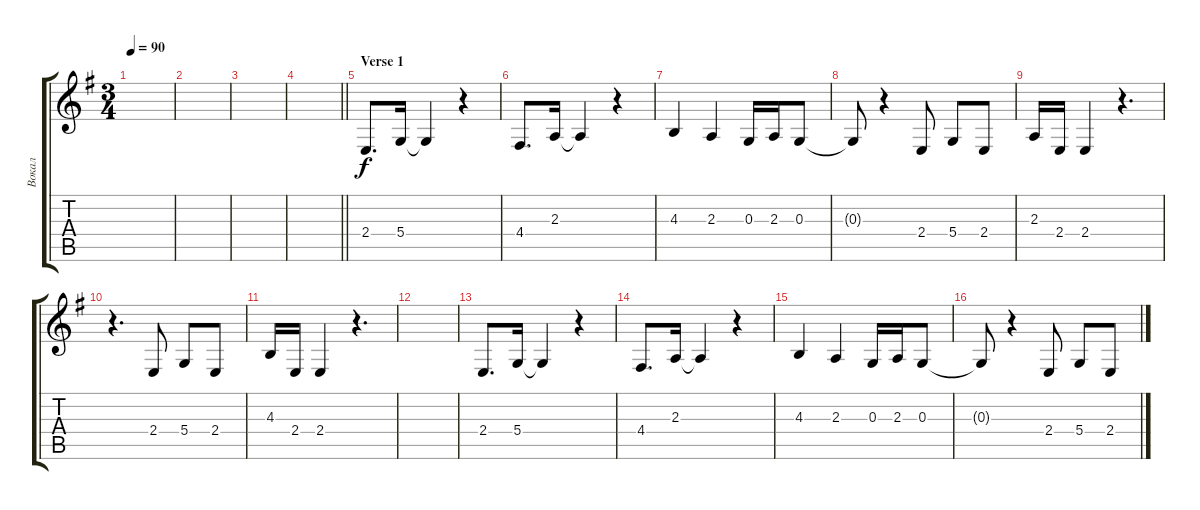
\track ("Вокал" "Вокал") {instrument trumpet}
\staff {score tabs}
\tuning (E4 B3 G3 D3 A2 E2) {hide}
\ts (3 4)
\tempo 90
\clef g2
\ks eminor
|
|
|
\barLineRight lightlight
|
\section ("" "Verse 1")
2.4.8{d} 5.4.16 5.4{t}.4 r.4 |
4.4.8{d} 2.3.16 2.3{t}.4 r.4 |
4.3.4 2.3.4 0.3.16 2.3.16 0.3.8 |
0.3{t}.8 r.4 2.4.8 5.4.8 2.4.8 |
2.3.16 2.4.16 2.4.4 r.4{d} |
r.4{d} 2.4.8 5.4.8 2.4.8 |
4.3.16 2.4.16 2.4.4 r.4{d} |
|
2.4.8{d} 5.4.16 5.4{t}.4 r.4 |
4.4.8{d} 2.3.16 2.3{t}.4 r.4 |
4.3.4 2.3.4 0.3.16 2.3.16 0.3.8 |
0.3{t}.8 r.4 2.4.8 5.4.8 2.4.8
